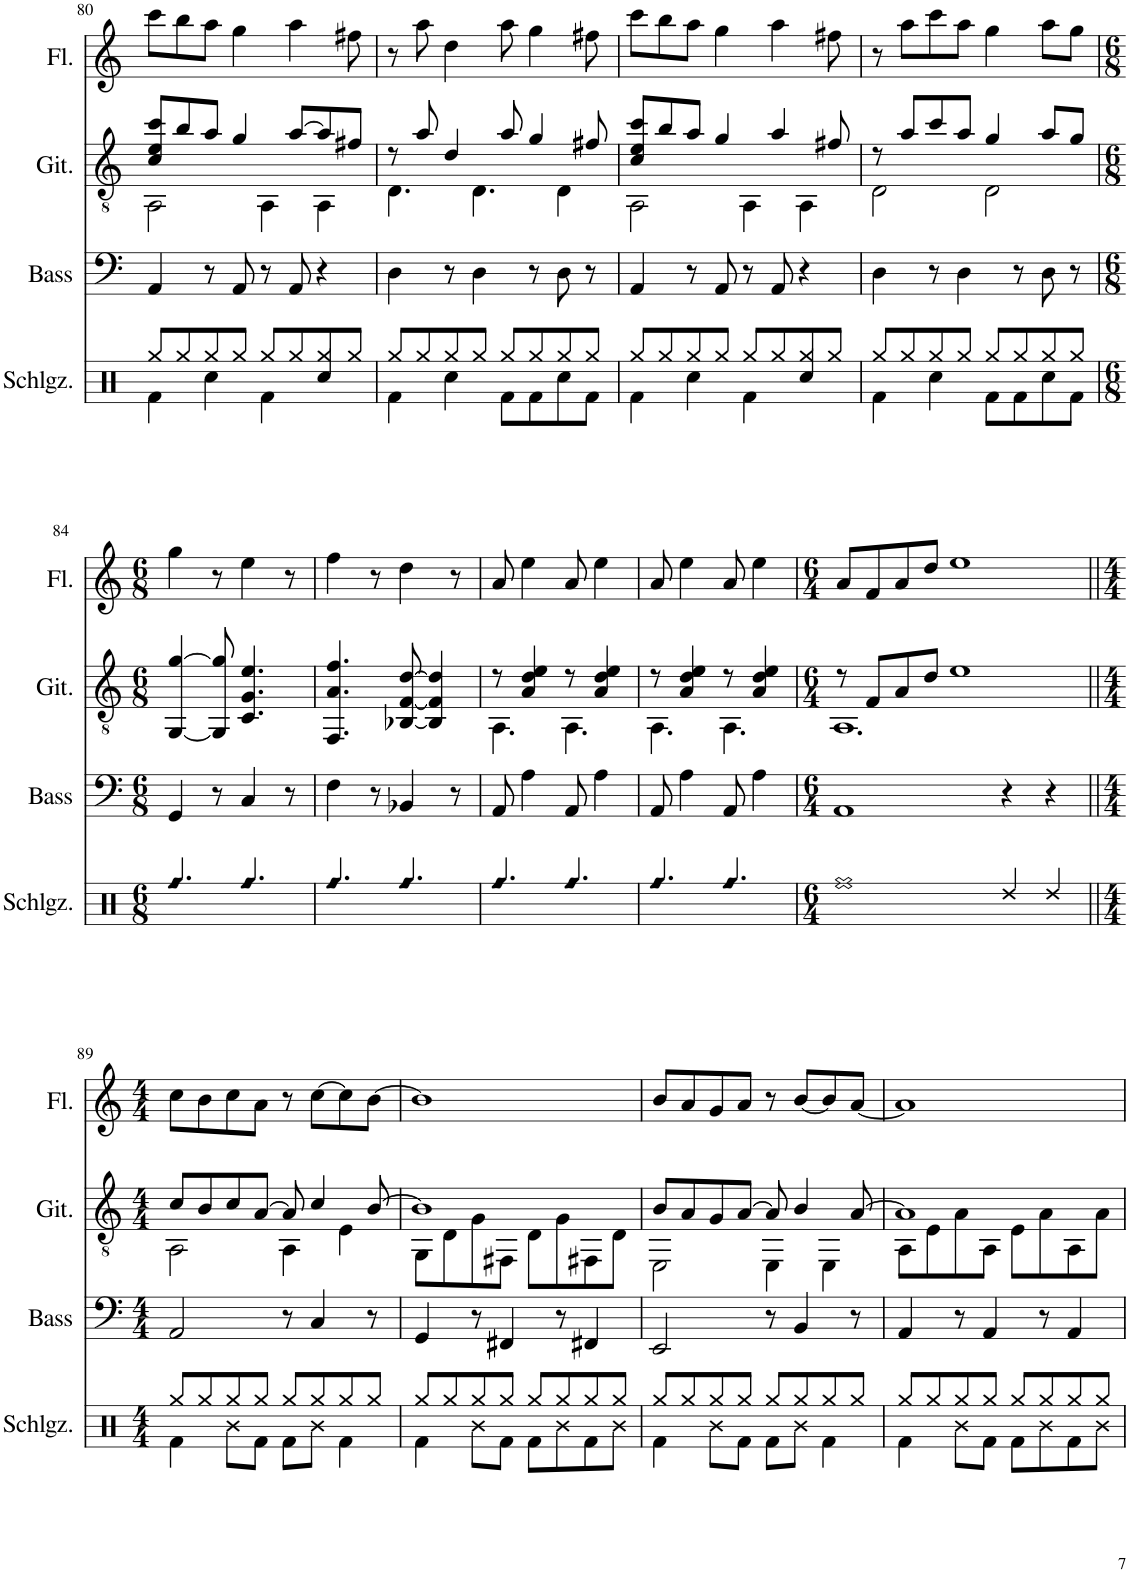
**kern	**kern	**kern	**kern
*part4	*part3	*part2	*part1
*staff4	*staff3	*staff2	*staff1
*I"Schlagzeug	*I"Bass	*I"Gitarre	*I"Flöte
*I'Schlgz.	*I'Bass	*I'Git.	*I'Fl.
!!LO:PB:g=z
*clefX	*clefF4	*clefGv2	*clefG2
*	*Trd7c12	*	*
*k[]	*k[]	*k[]	*k[]
*M4/4	*M4/4	*M4/4	*M4/4
=80	=80	=80	=80
*^	*	*^	*
8Rgg/L	4Rf\	4AA/	8c/ 8e/ 8cc/L	2AA\	8ccc\L
8Rgg/	.	.	8b/	.	8bb\
8Rgg/	4Rcc\	8r	8a/J	.	8aa\J
8Rgg/J	.	8AA/	4g/	.	4gg\
8Rgg/L	4Rf\	8r	.	4AA\	.
8Rgg/	.	8AA/	[8a/L	.	4aa\
8Rgg/	4Rcc/	4r	8a/]	4AA\	.
8Rgg/J	.	.	8f#X/J	.	8ff#X\
=81	=81	=81	=81	=81	=81
8Rgg/L	4Rf\	4D\	8r	4.D\	8r
8Rgg/	.	.	8a/	.	8aa\
8Rgg/	4Rcc\	8r	4d/	.	4dd\
8Rgg/J	.	4D\	.	4.D\	.
8Rgg/L	8Rf\L	.	8a/	.	8aa\
8Rgg/	8Rf\	8r	4g/	.	4gg\
8Rgg/	8Rcc\	8D\	.	4D\	.
8Rgg/J	8Rf\J	8r	8f#X/	.	8ff#X\
=82	=82	=82	=82	=82	=82
8Rgg/L	4Rf\	4AA/	8c/ 8e/ 8cc/L	2AA\	8ccc\L
8Rgg/	.	.	8b/	.	8bb\
8Rgg/	4Rcc\	8r	8a/J	.	8aa\J
8Rgg/J	.	8AA/	4g/	.	4gg\
8Rgg/L	4Rf\	8r	.	4AA\	.
8Rgg/	.	8AA/	4a/	.	4aa\
8Rgg/	4Rcc/	4r	.	4AA\	.
8Rgg/J	.	.	8f#X/	.	8ff#X\
=83	=83	=83	=83	=83	=83
8Rgg/L	4Rf\	4D\	8r	2D\	8r
8Rgg/	.	.	8a/L	.	8aa\L
8Rgg/	4Rcc\	8r	8cc/	.	8ccc\
8Rgg/J	.	4D\	8a/J	.	8aa\J
8Rgg/L	8Rf\L	.	4g/	2D\	4gg\
8Rgg/	8Rf\	8r	.	.	.
8Rgg/	8Rcc\	8D\	8a/L	.	8aa\L
8Rgg/J	8Rf\J	8r	8g/J	.	8gg\J
*v	*v	*	*v	*v	*
!!LO:LB:g=z
=84	=84	=84	=84
*M6/8	*M6/8	*M6/8	*M6/8
*^	*	*	*
!LO:N:head=diamond	!	!	!	!
*v	*v	*	*	*
4.Rff/	4GG/	[4GG/ [4g/	4gg\
.	8r	8GG/] 8g/]	8r
!LO:N:head=diamond	!	!	!
4.Rff/	4C/	4.C/ 4.G/ 4.e/	4ee\
.	8r	.	8r
=85	=85	=85	=85
!LO:N:head=diamond	!	!	!
4.Rff/	4F\	4.FF/ 4.A/ 4.f/	4ff\
.	8r	.	8r
!LO:N:head=diamond	!	!	!
4.Rff/	4BB-X/	[8BB-X/ [8F/ [8d/	4dd\
.	.	4BB-/] 4F/] 4d/]	.
.	8r	.	8r
=86	=86	=86	=86
!LO:N:head=diamond	!	!	!
*	*	*^	*
4.Rff/	8AA/	8r	4.AA\	8a/
.	4A\	4A/ 4d/ 4e/	.	4ee\
!LO:N:head=diamond	!	!	!	!
4.Rff/	8AA/	8r	4.AA\	8a/
.	4A\	4A/ 4d/ 4e/	.	4ee\
=87	=87	=87	=87	=87
!LO:N:head=diamond	!	!	!	!
4.Rff/	8AA/	8r	4.AA\	8a/
.	4A\	4A/ 4d/ 4e/	.	4ee\
!LO:N:head=diamond	!	!	!	!
4.Rff/	8AA/	8r	4.AA\	8a/
.	4A\	4A/ 4d/ 4e/	.	4ee\
=88	=88	=88	=88	=88
*M6/4	*M6/4	*M6/4	*	*M6/4
1Rff	1AA	8r	1.AA	8a/L
.	.	8F/L	.	8f/
.	.	8A/	.	8a/
.	.	8d/J	.	8dd/J
.	.	1e	.	1ee
4Rdd/	4r	.	.	.
4Rdd/	4r	.	.	.
!!LO:LB:g=z
=89||	=89||	=89||	=89||	=89||
*M4/4	*M4/4	*M4/4	*	*M4/4
*^	*	*	*	*
8Rgg/L	4Rf\	2AA/	8c/L	2AA\	8cc\L
8Rgg/	.	.	8B/	.	8b\
8Rgg/	8R\L	.	8c/	.	8cc\
8Rgg/J	8Rf\J	.	[8A/J	.	8a\J
8Rgg/L	8Rf\L	8r	8A/]	4AA\	8r
8Rgg/	8R\J	4C/	4c/	.	[8cc\L
8Rgg/	4Rf\	.	.	4E\	8cc\]
8Rgg/J	.	8r	[8B/	.	[8b\J
=90	=90	=90	=90	=90	=90
8Rgg/L	4Rf\	4GG/	1B]	8GG\L	1b]
8Rgg/	.	.	.	8D\	.
8Rgg/	8R\L	8r	.	8G\	.
8Rgg/J	8Rf\J	4FF#X/	.	8FF#X\J	.
8Rgg/L	8Rf\L	.	.	8D\L	.
8Rgg/	8R\	8r	.	8G\	.
8Rgg/	8Rf\	4FF#X/	.	8FF#X\	.
8Rgg/J	8R\J	.	.	8D\J	.
=91	=91	=91	=91	=91	=91
8Rgg/L	4Rf\	2EE/	8B/L	2EE\	8b/L
8Rgg/	.	.	8A/	.	8a/
8Rgg/	8R\L	.	8G/	.	8g/
8Rgg/J	8Rf\J	.	[8A/J	.	8a/J
8Rgg/L	8Rf\L	8r	8A/]	4EE\	8r
8Rgg/	8R\J	4BB/	4B/	.	[8b/L
8Rgg/	4Rf\	.	.	4EE\	8b/]
8Rgg/J	.	8r	[8A/	.	[8a/J
=92	=92	=92	=92	=92	=92
8Rgg/L	4Rf\	4AA/	1A]	8AA\L	1a]
8Rgg/	.	.	.	8E\	.
8Rgg/	8R\L	8r	.	8A\	.
8Rgg/J	8Rf\J	4AA/	.	8AA\J	.
8Rgg/L	8Rf\L	.	.	8E\L	.
8Rgg/	8R\	8r	.	8A\	.
8Rgg/	8Rf\	4AA/	.	8AA\	.
8Rgg/J	8R\J	.	.	8A\J	.
*v	*v	*	*v	*v	*
=	=	=	=
*-	*-	*-	*-
